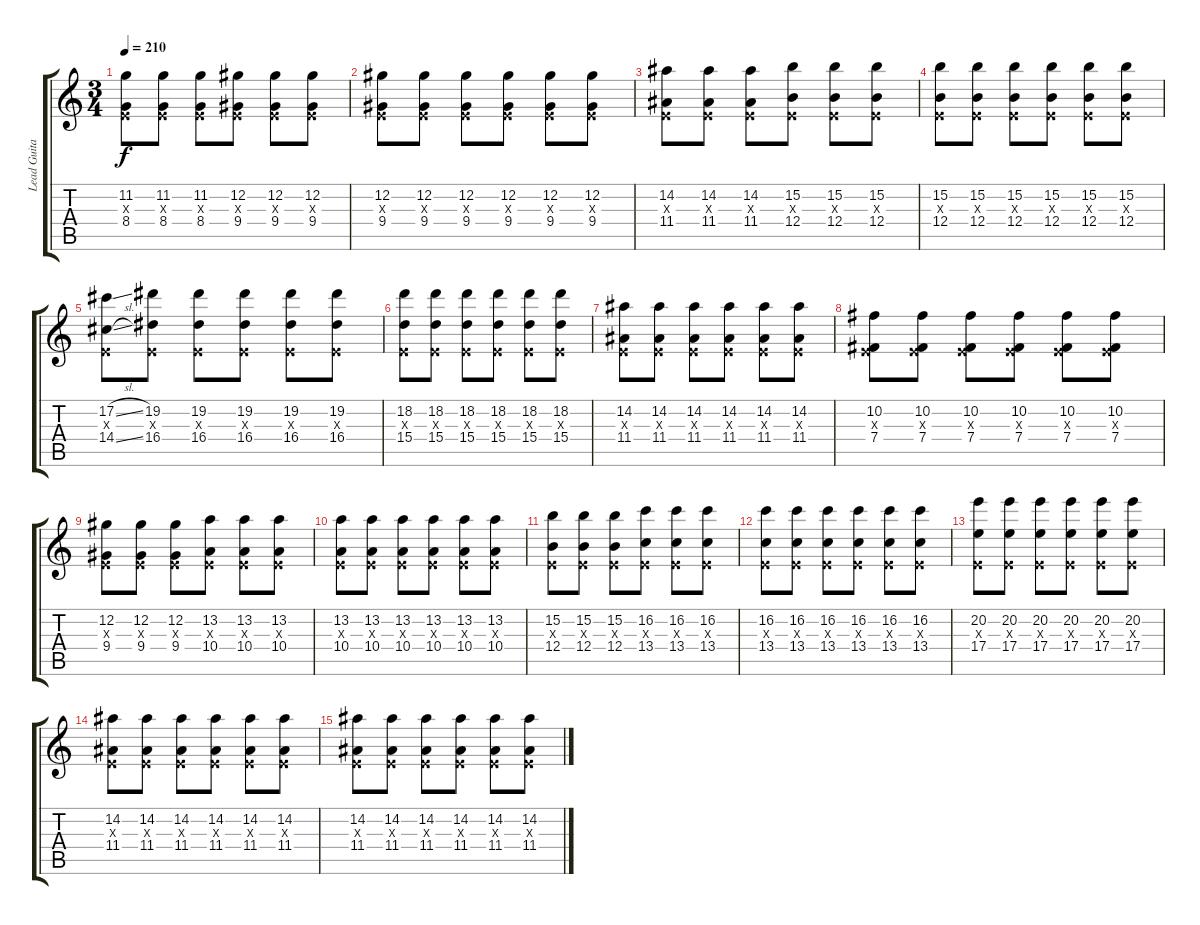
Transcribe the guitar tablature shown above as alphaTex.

\track ("Lead Guitar" "Lead Guita") {instrument distortionguitar}
\staff {score tabs}
\tuning (Db4 Ab3 E3 B2 Gb2 B1) {hide}
\ts (3 4)
\tempo 210
\clef g2
\ks c
(11.2 0.3{x} 8.4).8{dy f} (11.2 0.3{x} 8.4).8 (11.2 0.3{x} 8.4).8 (12.2 0.3{x} 9.4).8 (12.2 0.3{x} 9.4).8 (12.2 0.3{x} 9.4).8 |
(12.2 0.3{x} 9.4).8 (12.2 0.3{x} 9.4).8 (12.2 0.3{x} 9.4).8 (12.2 0.3{x} 9.4).8 (12.2 0.3{x} 9.4).8 (12.2 0.3{x} 9.4).8 |
(14.2 0.3{x} 11.4).8 (14.2 0.3{x} 11.4).8 (14.2 0.3{x} 11.4).8 (15.2 0.3{x} 12.4).8 (15.2 0.3{x} 12.4).8 (15.2 0.3{x} 12.4).8 |
(15.2 0.3{x} 12.4).8 (15.2 0.3{x} 12.4).8 (15.2 0.3{x} 12.4).8 (15.2 0.3{x} 12.4).8 (15.2 0.3{x} 12.4).8 (15.2 0.3{x} 12.4).8 |
(17.2{sl} 0.3{x} 14.4{sl}).8 (19.2 0.3{x} 16.4).8 (19.2 0.3{x} 16.4).8 (19.2 0.3{x} 16.4).8 (19.2 0.3{x} 16.4).8 (19.2 0.3{x} 16.4).8 |
(18.2 0.3{x} 15.4).8 (18.2 0.3{x} 15.4).8 (18.2 0.3{x} 15.4).8 (18.2 0.3{x} 15.4).8 (18.2 0.3{x} 15.4).8 (18.2 0.3{x} 15.4).8 |
(14.2 0.3{x} 11.4).8 (14.2 0.3{x} 11.4).8 (14.2 0.3{x} 11.4).8 (14.2 0.3{x} 11.4).8 (14.2 0.3{x} 11.4).8 (14.2 0.3{x} 11.4).8 |
(10.2 0.3{x} 7.4).8 (10.2 0.3{x} 7.4).8 (10.2 0.3{x} 7.4).8 (10.2 0.3{x} 7.4).8 (10.2 0.3{x} 7.4).8 (10.2 0.3{x} 7.4).8 |
(12.2 0.3{x} 9.4).8 (12.2 0.3{x} 9.4).8 (12.2 0.3{x} 9.4).8 (13.2 0.3{x} 10.4).8 (13.2 0.3{x} 10.4).8 (13.2 0.3{x} 10.4).8 |
(13.2 0.3{x} 10.4).8 (13.2 0.3{x} 10.4).8 (13.2 0.3{x} 10.4).8 (13.2 0.3{x} 10.4).8 (13.2 0.3{x} 10.4).8 (13.2 0.3{x} 10.4).8 |
(15.2 0.3{x} 12.4).8 (15.2 0.3{x} 12.4).8 (15.2 0.3{x} 12.4).8 (16.2 0.3{x} 13.4).8 (16.2 0.3{x} 13.4).8 (16.2 0.3{x} 13.4).8 |
(16.2 0.3{x} 13.4).8 (16.2 0.3{x} 13.4).8 (16.2 0.3{x} 13.4).8 (16.2 0.3{x} 13.4).8 (16.2 0.3{x} 13.4).8 (16.2 0.3{x} 13.4).8 |
(20.2 0.3{x} 17.4).8 (20.2 0.3{x} 17.4).8 (20.2 0.3{x} 17.4).8 (20.2 0.3{x} 17.4).8 (20.2 0.3{x} 17.4).8 (20.2 0.3{x} 17.4).8 |
(14.2 0.3{x} 11.4).8 (14.2 0.3{x} 11.4).8 (14.2 0.3{x} 11.4).8 (14.2 0.3{x} 11.4).8 (14.2 0.3{x} 11.4).8 (14.2 0.3{x} 11.4).8 |
(14.2 0.3{x} 11.4).8 (14.2 0.3{x} 11.4).8 (14.2 0.3{x} 11.4).8 (14.2 0.3{x} 11.4).8 (14.2 0.3{x} 11.4).8 (14.2 0.3{x} 11.4).8
